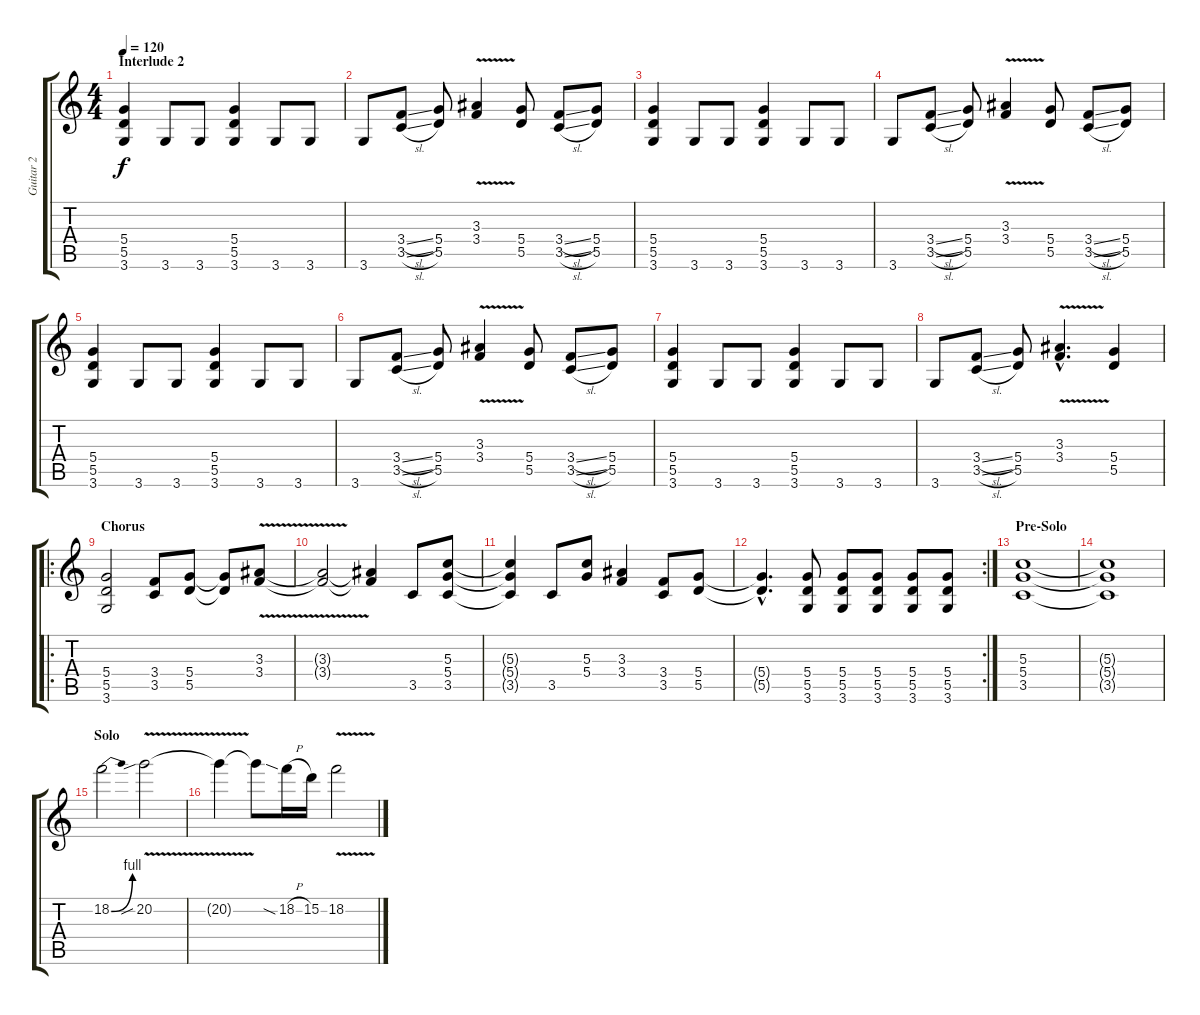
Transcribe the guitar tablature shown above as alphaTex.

\track ("Guitar 2" "Guitar 2") {instrument distortionguitar}
\staff {score tabs}
\tuning (E4 B3 G3 D3 A2 E2) {hide}
\ts (4 4)
\section ("" "Interlude 2")
\tempo 120
\clef g2
\ks c
(5.4 5.5 3.6).4{dy f volume 13} 3.6.8 3.6.8 (5.4 5.5 3.6).4 3.6.8 3.6.8 |
3.6.8 (3.4{sl} 3.5{sl}).8 (5.4 5.5).8 (3.3{v} 3.4{v}).4 (5.4 5.5).8 (3.4{sl} 3.5{sl}).8 (5.4 5.5).8 |
(5.4 5.5 3.6).4 3.6.8 3.6.8 (5.4 5.5 3.6).4 3.6.8 3.6.8 |
3.6.8 (3.4{sl} 3.5{sl}).8 (5.4 5.5).8 (3.3{v} 3.4{v}).4 (5.4 5.5).8 (3.4{sl} 3.5{sl}).8 (5.4 5.5).8 |
(5.4 5.5 3.6).4{volume 13} 3.6.8 3.6.8 (5.4 5.5 3.6).4 3.6.8 3.6.8 |
3.6.8 (3.4{sl} 3.5{sl}).8 (5.4 5.5).8 (3.3{v} 3.4{v}).4 (5.4 5.5).8 (3.4{sl} 3.5{sl}).8 (5.4 5.5).8 |
(5.4 5.5 3.6).4 3.6.8 3.6.8 (5.4 5.5 3.6).4 3.6.8 3.6.8 |
3.6.8 (3.4{sl} 3.5{sl}).8 (5.4 5.5).8 (3.3{v hac} 3.4{v hac}).4{d} (5.4 5.5).4 |
\ro
\section ("" "Chorus")
(5.4 5.5 3.6).2 (3.4 3.5).8 (5.4 5.5).8 (5.4{t} 5.5{t}).8 (3.3{v} 3.4{v}).8 |
(3.3{t} 3.4{t}).2 (3.3{t} 3.4{t}).4 3.5.8 (5.3 5.4 3.5).8 |
(5.3{t} 5.4{t} 3.5{t}).4 3.5.8 (5.3 5.4).8 (3.3 3.4).4 (3.4 3.5).8 (5.4 5.5).8 |
\rc 2
(5.4{hac t} 5.5{hac t}).4{d} (5.4 5.5 3.6).8 (5.4 5.5 3.6).8 (5.4 5.5 3.6).8 (5.4 5.5 3.6).8 (5.4 5.5 3.6).8 |
\section ("" "Pre-Solo")
(5.3 5.4 3.5).1 |
(5.3{t} 5.4{t} 3.5{t}).1 |
\section ("" "Solo")
18.2{be (bend 0 0 60 4)}.2{volume 16} 20.2{v sib}.2 |
20.2{t}.4 20.2{t}.8 18.2{sia h}.16 15.2.16 18.2{v}.2
